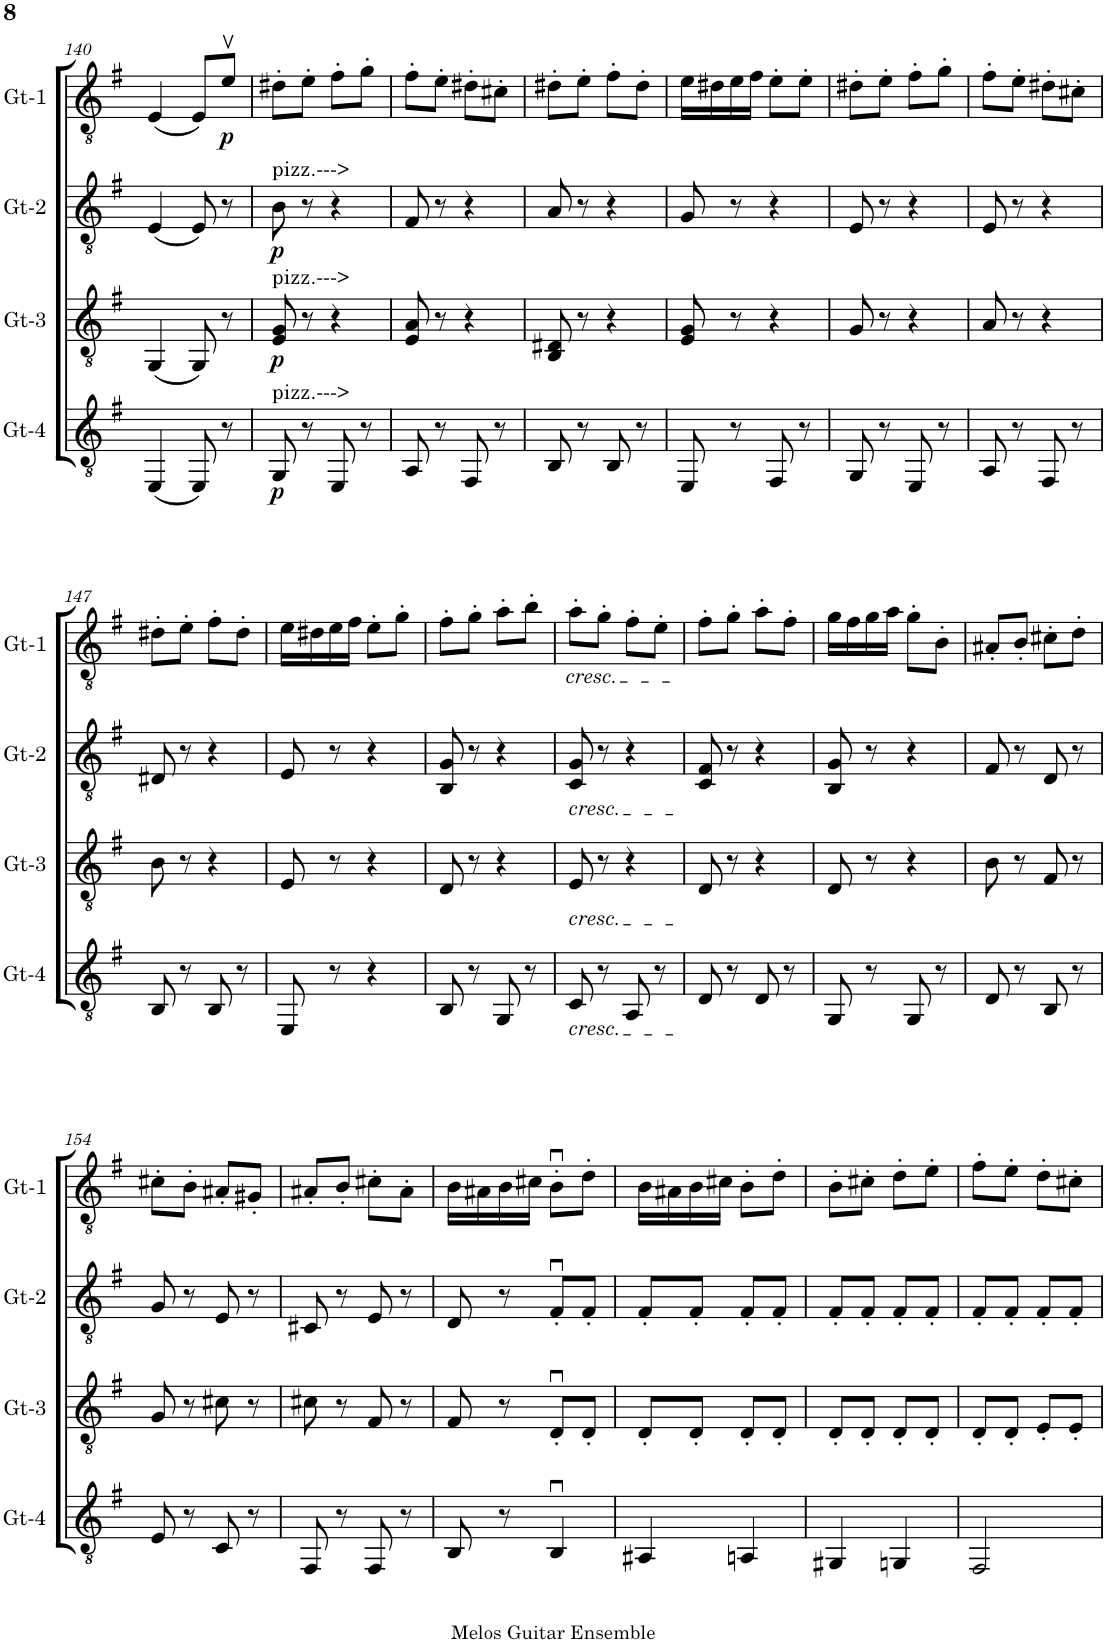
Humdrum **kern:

**kern	**dynam	**kern	**dynam	**kern	**dynam	**kern	**dynam
*part4	*part4	*part3	*part3	*part2	*part2	*part1	*part1
*staff4	*staff4	*staff3	*staff3	*staff2	*staff2	*staff1	*staff1
*I"Gt-4	*	*I"Gt-3	*	*I"Gt-2	*	*I"Gt-1	*
*I'Gt-4	*	*I'Gt-3	*	*I'Gt-2	*	*I'Gt-1	*
!!LO:PB:g=z
*clefGv2	*	*clefGv2	*	*clefGv2	*	*clefGv2	*
*k[f#]	*	*k[f#]	*	*k[f#]	*	*k[f#]	*
*M2/4	*	*M2/4	*	*M2/4	*	*M2/4	*
=140	=140	=140	=140	=140	=140	=140	=140
(4EE/	.	(4GG/	.	(4E/	.	(4E/	.
8EE/)	.	8GG/)	.	8E/)	.	8E/L)	.
!	!	!	!	!	!	!	!LO:DY:b
8r	.	8r	.	8r	.	8ev/J	p
=141	=141	=141	=141	=141	=141	=141	=141
!	!	!	!	!LO:TX:a:t=pizz.--->	!	!	!
!	!	!LO:TX:a:t=pizz.--->	!	!	!	!	!
!LO:TX:a:t=pizz.--->	!	!	!	!	!	!	!
!	!LO:DY:b	!	!LO:DY:b	!	!LO:DY:b	!	!
8GG/	p	8E/ 8G/	p	8B\	p	8d#X'\L	.
8r	.	8r	.	8r	.	8e'\J	.
8EE/	.	4r	.	4r	.	8f#'\L	.
8r	.	.	.	.	.	8g'\J	.
=142	=142	=142	=142	=142	=142	=142	=142
8AA/	.	8E/ 8A/	.	8F#/	.	8f#'\L	.
8r	.	8r	.	8r	.	8e'\J	.
8FF#/	.	4r	.	4r	.	8d#X'\L	.
8r	.	.	.	.	.	8c#X'\J	.
=143	=143	=143	=143	=143	=143	=143	=143
8BB/	.	8BB/ 8D#X/	.	8A/	.	8d#X'\L	.
8r	.	8r	.	8r	.	8e'\J	.
8BB/	.	4r	.	4r	.	8f#'\L	.
8r	.	.	.	.	.	8d#'\J	.
=144	=144	=144	=144	=144	=144	=144	=144
8EE/	.	8E/ 8G/	.	8G/	.	16e\LL	.
.	.	.	.	.	.	16d#X\	.
8r	.	8r	.	8r	.	16e\	.
.	.	.	.	.	.	16f#\JJ	.
8FF#/	.	4r	.	4r	.	8e'\L	.
8r	.	.	.	.	.	8e'\J	.
=145	=145	=145	=145	=145	=145	=145	=145
8GG/	.	8G/	.	8E/	.	8d#X'\L	.
8r	.	8r	.	8r	.	8e'\J	.
8EE/	.	4r	.	4r	.	8f#'\L	.
8r	.	.	.	.	.	8g'\J	.
=146	=146	=146	=146	=146	=146	=146	=146
8AA/	.	8A/	.	8E/	.	8f#'\L	.
8r	.	8r	.	8r	.	8e'\J	.
8FF#/	.	4r	.	4r	.	8d#X'\L	.
8r	.	.	.	.	.	8c#X'\J	.
!!LO:LB:g=z
=147	=147	=147	=147	=147	=147	=147	=147
8BB/	.	8B\	.	8D#X/	.	8d#X'\L	.
8r	.	8r	.	8r	.	8e'\J	.
8BB/	.	4r	.	4r	.	8f#'\L	.
8r	.	.	.	.	.	8d#'\J	.
=148	=148	=148	=148	=148	=148	=148	=148
8EE/	.	8E/	.	8E/	.	16e\LL	.
.	.	.	.	.	.	16d#X\	.
8r	.	8r	.	8r	.	16e\	.
.	.	.	.	.	.	16f#\JJ	.
4r	.	4r	.	4r	.	8e'\L	.
.	.	.	.	.	.	8g'\J	.
=149	=149	=149	=149	=149	=149	=149	=149
8BB/	.	8D/	.	8BB/ 8G/	.	8f#'\L	.
8r	.	8r	.	8r	.	8g'\J	.
8GG/	.	4r	.	4r	.	8a'\L	.
8r	.	.	.	.	.	8b'\J	.
=150	=150	=150	=150	=150	=150	=150	=150
!	!	!	!	!	!	!LO:TX:b:i:t=cresc.	!
!	!	!	!	!LO:TX:b:i:t=cresc.	!	!	!
!	!	!LO:TX:b:i:t=cresc.	!	!	!	!	!
!LO:TX:b:i:t=cresc.	!	!	!	!	!	!	!
8C/	.	8E/	.	8C/ 8G/	.	8a'\L	.
8r	.	8r	.	8r	.	8g'\J	.
8AA/	.	4r	.	4r	.	8f#'\L	.
8r	.	.	.	.	.	8e'\J	.
=151	=151	=151	=151	=151	=151	=151	=151
8D/	.	8D/	.	8C/ 8F#/	.	8f#'\L	.
8r	.	8r	.	8r	.	8g'\J	.
8D/	.	4r	.	4r	.	8a'\L	.
8r	.	.	.	.	.	8f#'\J	.
=152	=152	=152	=152	=152	=152	=152	=152
8GG/	.	8D/	.	8BB/ 8G/	.	16g\LL	.
.	.	.	.	.	.	16f#\	.
8r	.	8r	.	8r	.	16g\	.
.	.	.	.	.	.	16a\JJ	.
8GG/	.	4r	.	4r	.	8g'\L	.
8r	.	.	.	.	.	8B'\J	.
=153	=153	=153	=153	=153	=153	=153	=153
8D/	.	8B\	.	8F#/	.	8A#X'/L	.
8r	.	8r	.	8r	.	8B'/J	.
8BB/	.	8F#/	.	8D/	.	8c#X'\L	.
8r	.	8r	.	8r	.	8d'\J	.
!!LO:LB:g=z
=154	=154	=154	=154	=154	=154	=154	=154
8E/	.	8G/	.	8G/	.	8c#X'\L	.
8r	.	8r	.	8r	.	8B'\J	.
8C/	.	8c#X\	.	8E/	.	8A#X'/L	.
8r	.	8r	.	8r	.	8G#X'/J	.
=155	=155	=155	=155	=155	=155	=155	=155
8FF#/	.	8c#X\	.	8C#X/	.	8A#X'/L	.
8r	.	8r	.	8r	.	8B'/J	.
8FF#/	.	8F#/	.	8E/	.	8c#X'\L	.
8r	.	8r	.	8r	.	8A#'\J	.
=156	=156	=156	=156	=156	=156	=156	=156
8BB/	.	8F#/	.	8D/	.	16B\LL	.
.	.	.	.	.	.	16A#X\	.
8r	.	8r	.	8r	.	16B\	.
.	.	.	.	.	.	16c#X\JJ	.
4BBu/	.	8Du'/L	.	8F#u'/L	.	8Bu'\L	.
.	.	8D'/J	.	8F#'/J	.	8d'\J	.
=157	=157	=157	=157	=157	=157	=157	=157
4AA#X/	.	8D'/L	.	8F#'/L	.	16B\LL	.
.	.	.	.	.	.	16A#X\	.
.	.	8D'/J	.	8F#'/J	.	16B\	.
.	.	.	.	.	.	16c#X\JJ	.
4AAn/	.	8D'/L	.	8F#'/L	.	8B'\L	.
.	.	8D'/J	.	8F#'/J	.	8d'\J	.
=158	=158	=158	=158	=158	=158	=158	=158
4GG#X/	.	8D'/L	.	8F#'/L	.	8B'\L	.
.	.	8D'/J	.	8F#'/J	.	8c#X'\J	.
4GGn/	.	8D'/L	.	8F#'/L	.	8d'\L	.
.	.	8D'/J	.	8F#'/J	.	8e'\J	.
=159	=159	=159	=159	=159	=159	=159	=159
2FF#/	.	8D'/L	.	8F#'/L	.	8f#'\L	.
.	.	8D'/J	.	8F#'/J	.	8e'\J	.
.	.	8E'/L	.	8F#'/L	.	8d'\L	.
.	.	8E'/J	.	8F#'/J	.	8c#X'\J	.
=	=	=	=	=	=	=	=
*-	*-	*-	*-	*-	*-	*-	*-
